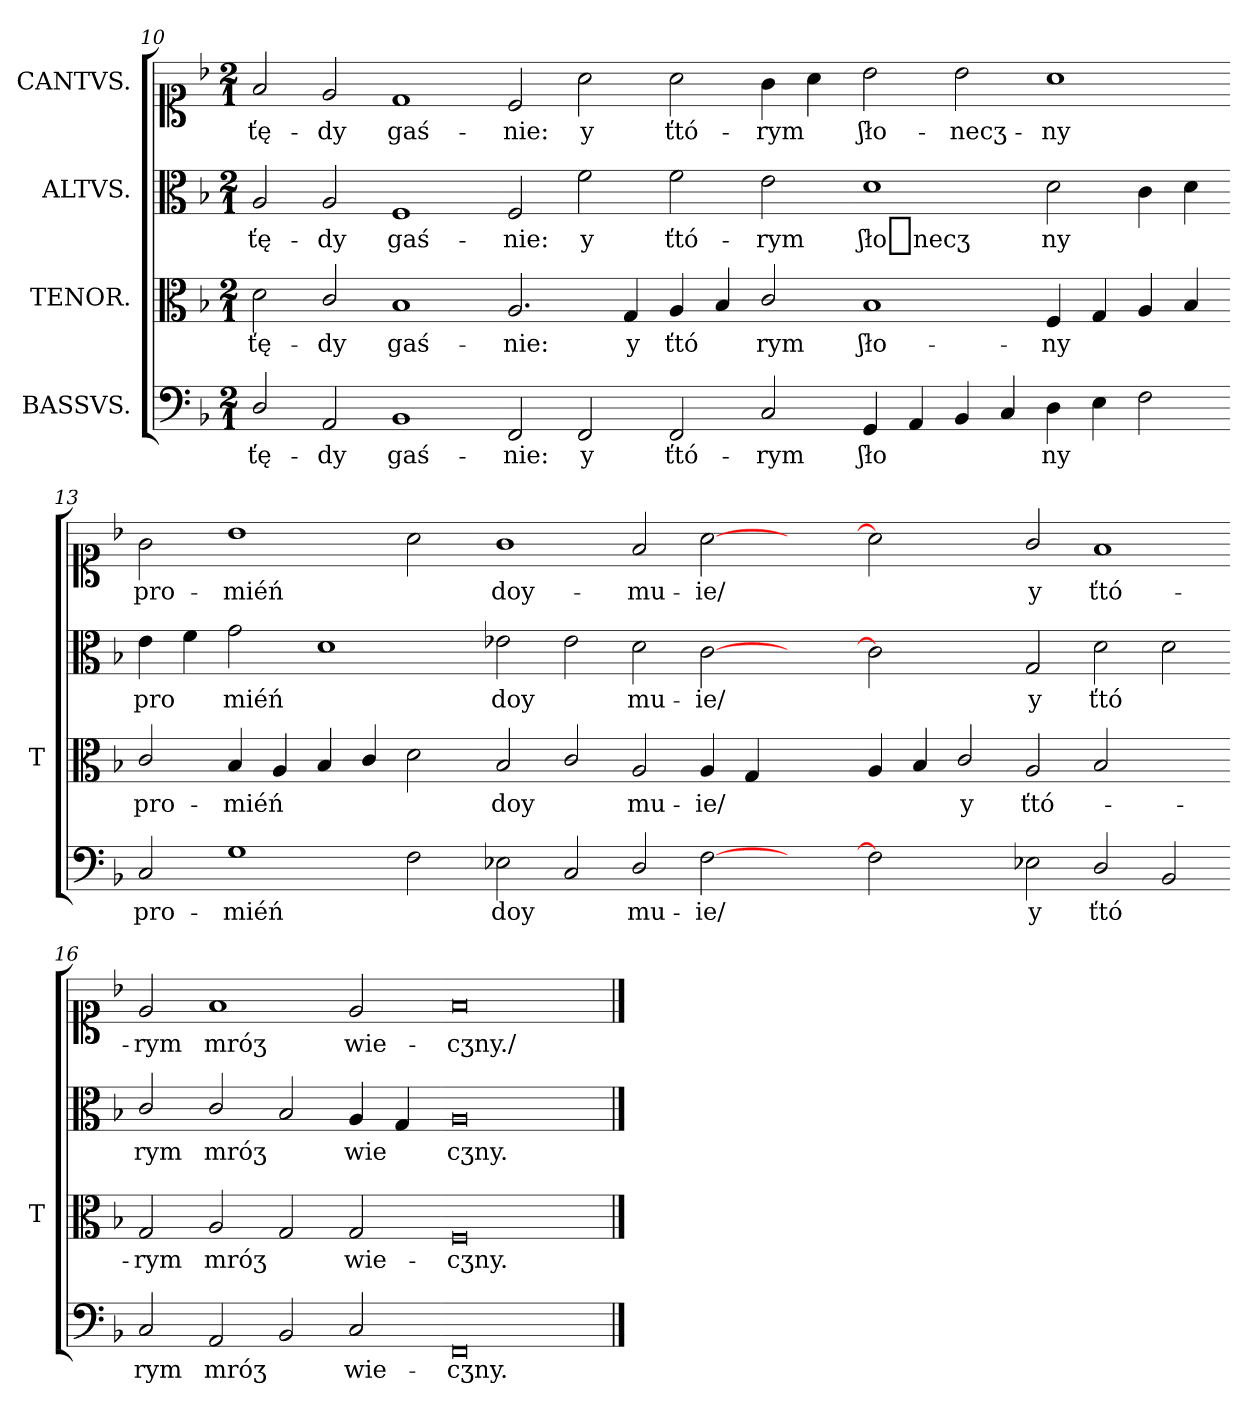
**kern	**text	**kern	**text	**kern	**text	**kern	**text
*part4	*part4	*part3	*part3	*part2	*part2	*part1	*part1
*staff4	*staff4	*staff3	*staff3	*staff2	*staff2	*staff1	*staff1
*I"BASSVS.	*	*I"TENOR.	*	*I"ALTVS.	*	*I"CANTVS.	*
*	*	*I'T	*	*	*	*	*
*clefF4	*	*clefC3	*	*clefC3	*	*clefC1	*
*k[b-]	*	*k[b-]	*	*k[b-]	*	*k[b-]	*
*F:	*	*F:	*	*F:	*	*F:	*
*M2/1	*	*M2/1	*	*M2/1	*	*M2/1	*
=10	=10	=10	=10	=10	=10	=10	=10
2D/	ťę-	2d	ťę-	2A	ťę-	2f	ťę-
2AA	-dy	2c/	-dy	2A	-dy	2e	-dy
1BB-	gaś-	1B-	gaś-	1F	gaś-	1d	gaś-
=11-	=11-	=11-	=11-	=11-	=11-	=11-	=11-
2FF	-nie:	2.A	-nie:	2F	-nie:	2c	-nie:
2FF	y	.	.	2f	y	2a	y
.	.	4G	y	.	.	.	.
2FF	ťtó-	4A	ťtó	2f	ťtó-	2a	ťtó-
.	.	4B-	.	.	.	.	.
2C	-rym	2c/	rym	2e	-rym	4g	-rym
.	.	.	.	.	.	4a	.
=12-	=12-	=12-	=12-	=12-	=12-	=12-	=12-
4GG	ʃło	1B-	ʃło-	1d	ʃło_necӡ	2b-	ʃło-
4AA	.	.	.	.	.	.	.
4BB-	.	.	.	.	.	2b-	-necӡ-
4C	.	.	.	.	.	.	.
4D	ny	4F	-ny	2d	-ny	1a	-ny
4E	.	4G	.	.	.	.	.
2F	.	4A	.	4c	.	.	.
.	.	4B-	.	4d	.	.	.
=13-	=13-	=13-	=13-	=13-	=13-	=13-	=13-
2C	pro-	2c/	pro-	4e	pro	2g	pro-
.	.	.	.	4f	.	.	.
1G	-miéń	4B-	-miéń	2g	miéń	1b-	-miéń
.	.	4A	.	.	.	.	.
.	.	4B-	.	1d	.	.	.
.	.	4c/	.	.	.	.	.
2F	.	2d	.	.	.	2a	.
=14-	=14-	=14-	=14-	=14-	=14-	=14-	=14-
2E-X	doy	2B-	doy	2e-X	doy	1g	doy-
2C	.	2c/	.	2e-	.	.	.
2D/	mu-	2A	mu-	2d	mu-	2f	-mu-
[2F	-ie/	4A	-ie/	[2c	-ie/	[2a	-ie/
.	.	4G	.	.	.	.	.
2ryy	.	2ryy	.	2ryy	.	2ryy	.
=15-	=15-	=15-	=15-	=15-	=15-	=15-	=15-
2F]	.	4A	.	2c]	.	2a]	.
.	.	4B-	.	.	.	.	.
2ryy	.	2c/	y	2ryy	.	2ryy	.
2E-X	y	2A	ťtó-	2G	y	2g/	y
2D/	ťtó	2B-	.	2d	ťtó	1f	ťtó-
2BB-	.	2ryy	.	2d	.	.	.
=16-	=16-	=16-	=16-	=16-	=16-	=16-	=16-
2C	rym	2G	rym	2c/	rym	2e	-rym
2AA	mróӡ	2A	mróӡ	2c/	mróӡ	1f	mróӡ
2BB-	.	2G	.	2B-	.	.	.
2C	wie-	2G	wie-	4A	wie	2e	wie-
.	.	.	.	4G	.	.	.
=17-	=17-	=17-	=17-	=17-	=17-	=17-	=17-
0FF\	-cӡny.	0F/	-cӡny.	0A/	cӡny.	0f	-cӡny./
==	==	==	==	==	==	==	==
*-	*-	*-	*-	*-	*-	*-	*-
